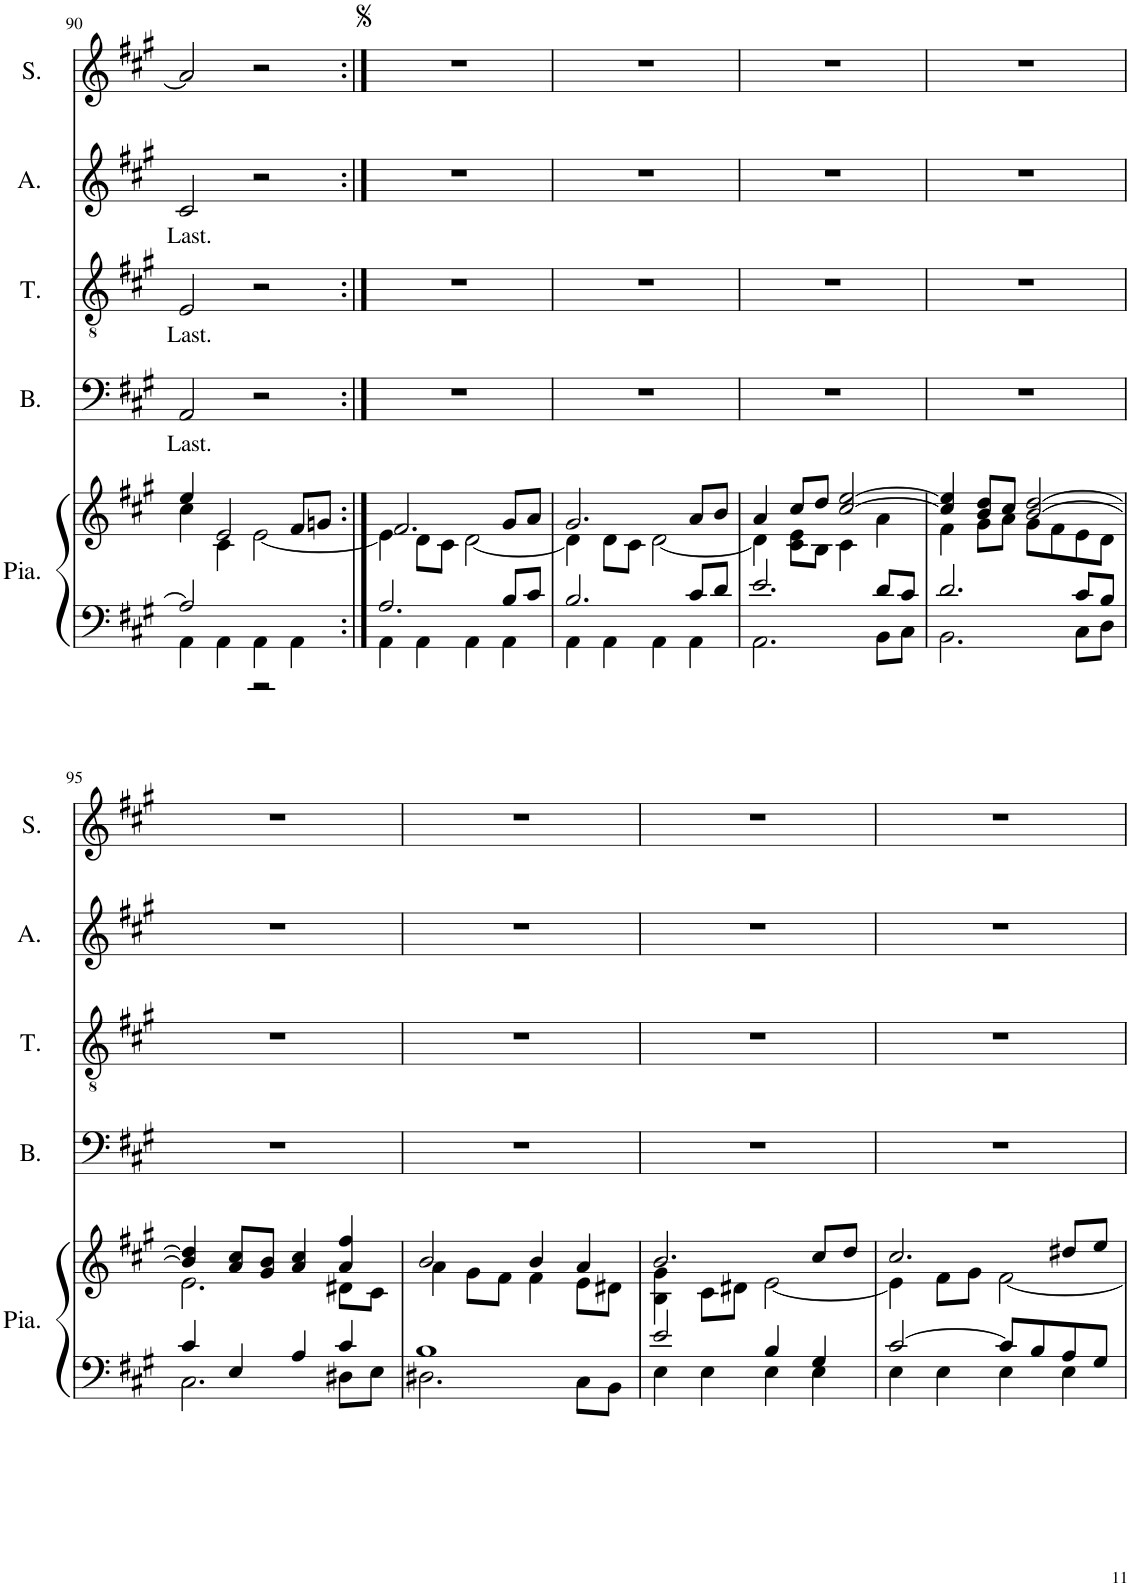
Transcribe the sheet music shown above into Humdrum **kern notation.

**kern	**kern	**kern	**text	**kern	**text	**kern	**text	**kern
*part5	*part5	*part4	*part4	*part3	*part3	*part2	*part2	*part1
*staff6	*staff5	*staff4	*staff4	*staff3	*staff3	*staff2	*staff2	*staff1
*I"Piano	*	*I"Basse	*	*I"Ténor	*	*I"Alto	*	*I"Soprano
*I'Pia.	*	*I'B.	*	*I'T.	*	*I'A.	*	*I'S.
!!LO:PB:g=z
*clefF4	*clefG2	*clefF4	*	*clefGv2	*	*clefG2	*	*clefG2
*k[f#c#g#]	*k[f#c#g#]	*k[f#c#g#]	*	*k[f#c#g#]	*	*k[f#c#g#]	*	*k[f#c#g#]
*M2/2	*M2/2	*M2/2	*	*M2/2	*	*M2/2	*	*M2/2
*met(c|)	*met(c|)	*met(c|)	*	*met(c|)	*	*met(c|)	*	*met(c|)
=90	=90	=90	=90	=90	=90	=90	=90	=90
*^	*^	*	*	*	*	*	*	*
!	!	!	!	!	!LO:LY:b	!	!LO:LY:b	!	!LO:LY:b	!
4AA\	2A/]	4ee/	4cc#\	2AA/	Last.	2E/	Last.	2c#/	Last.	2a/]
4AA\	.	2e/	4c#\	.	.	.	.	.	.	.
4AA\	2r	.	[2e\	2r	.	2r	.	2r	.	2r
4AA\	.	8f#/L	.	.	.	.	.	.	.	.
.	.	8gn/J	.	.	.	.	.	.	.	.
=91:|!	=91:|!	=91:|!	=91:|!	=91:|!	=91:|!	=91:|!	=91:|!	=91:|!	=91:|!	=91:|!
4AA\	2.A/	2.f#/	4e\]	1r	.	1r	.	1r	.	1r
4AA\	.	.	8d\L	.	.	.	.	.	.	.
.	.	.	8c#\J	.	.	.	.	.	.	.
4AA\	.	.	[2d\	.	.	.	.	.	.	.
4AA\	8B/L	8g#/L	.	.	.	.	.	.	.	.
.	8c#/J	8a/J	.	.	.	.	.	.	.	.
=92	=92	=92	=92	=92	=92	=92	=92	=92	=92	=92
4AA\	2.B/	2.g#/	4d\]	1r	.	1r	.	1r	.	1r
4AA\	.	.	8d\L	.	.	.	.	.	.	.
.	.	.	8c#\J	.	.	.	.	.	.	.
4AA\	.	.	[2d\	.	.	.	.	.	.	.
4AA\	8c#/L	8a/L	.	.	.	.	.	.	.	.
.	8d/J	8b/J	.	.	.	.	.	.	.	.
=93	=93	=93	=93	=93	=93	=93	=93	=93	=93	=93
2.AA\	2.e/	4a/	4d\]	1r	.	1r	.	1r	.	1r
.	.	8cc#/L	8c#\ 8e\L	.	.	.	.	.	.	.
.	.	8dd/J	8B\J	.	.	.	.	.	.	.
.	.	[2cc#/ [2ee/	4c#\	.	.	.	.	.	.	.
8BB\L	8d/L	.	4a\	.	.	.	.	.	.	.
8C#\J	8c#/J	.	.	.	.	.	.	.	.	.
=94	=94	=94	=94	=94	=94	=94	=94	=94	=94	=94
2.BB\	2.d/	4cc#/] 4ee/]	4f#\	1r	.	1r	.	1r	.	1r
.	.	8b/ 8dd/L	8g#\L	.	.	.	.	.	.	.
.	.	8cc#/J	8a\J	.	.	.	.	.	.	.
.	.	[2b/ [2dd/	8g#\L	.	.	.	.	.	.	.
.	.	.	8f#\	.	.	.	.	.	.	.
8C#\L	8c#/L	.	8e\	.	.	.	.	.	.	.
8D\J	8B/J	.	8d\J	.	.	.	.	.	.	.
!!LO:LB:g=z
=95	=95	=95	=95	=95	=95	=95	=95	=95	=95	=95
2.C#\	4c#/	4b/] 4dd/]	2.e\	1r	.	1r	.	1r	.	1r
.	4E/	8a/ 8cc#/L	.	.	.	.	.	.	.	.
.	.	8g#/ 8b/J	.	.	.	.	.	.	.	.
.	4A/	4a/ 4cc#/	.	.	.	.	.	.	.	.
8D#X\L	4c#/	4a/ 4ff#/	8d#X\L	.	.	.	.	.	.	.
8E\J	.	.	8c#\J	.	.	.	.	.	.	.
=96	=96	=96	=96	=96	=96	=96	=96	=96	=96	=96
2.D#X\	1B	2b/	4a\	1r	.	1r	.	1r	.	1r
.	.	.	8g#\L	.	.	.	.	.	.	.
.	.	.	8f#\J	.	.	.	.	.	.	.
.	.	4b/	4f#\	.	.	.	.	.	.	.
8C#\L	.	4a/	8e\L	.	.	.	.	.	.	.
8BB\J	.	.	8d#X\J	.	.	.	.	.	.	.
=97	=97	=97	=97	=97	=97	=97	=97	=97	=97	=97
4E\	2e/	2.b/	4B\ 4g#\	1r	.	1r	.	1r	.	1r
4E\	.	.	8c#\L	.	.	.	.	.	.	.
.	.	.	8d#X\J	.	.	.	.	.	.	.
4E\	4B/	.	[2e\	.	.	.	.	.	.	.
4E\	4G#/	8cc#/L	.	.	.	.	.	.	.	.
.	.	8dd/J	.	.	.	.	.	.	.	.
=98	=98	=98	=98	=98	=98	=98	=98	=98	=98	=98
4E\	[2c#/	2.cc#/	4e\]	1r	.	1r	.	1r	.	1r
4E\	.	.	8f#\L	.	.	.	.	.	.	.
.	.	.	8g#\J	.	.	.	.	.	.	.
4E\	8c#/L]	.	[2f#\	.	.	.	.	.	.	.
.	8B/	.	.	.	.	.	.	.	.	.
4E\	8A/	8dd#X/L	.	.	.	.	.	.	.	.
.	8G#/J	8ee/J	.	.	.	.	.	.	.	.
*v	*v	*	*	*	*	*	*	*	*	*
*	*v	*v	*	*	*	*	*	*	*
=	=	=	=	=	=	=	=	=
*-	*-	*-	*-	*-	*-	*-	*-	*-
